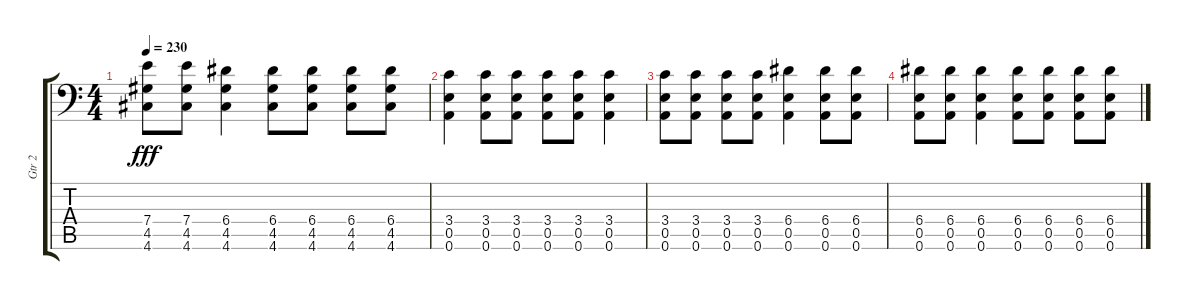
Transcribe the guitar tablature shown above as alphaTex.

\track ("Gtr 2" "Gtr 2") {instrument distortionguitar}
\staff {score tabs}
\tuning (B3 Gb3 D3 A2 E2 A1) {hide}
\ts (4 4)
\tempo 230
\clef f4
\ks c
(7.4 4.5 4.6).8{dy fff} (7.4 4.5 4.6).8 (6.4 4.5 4.6).4 (6.4 4.5 4.6).8 (6.4 4.5 4.6).8 (6.4 4.5 4.6).8 (6.4 4.5 4.6).8 |
(3.4 0.5 0.6).4 (3.4 0.5 0.6).8 (3.4 0.5 0.6).8 (3.4 0.5 0.6).8 (3.4 0.5 0.6).8 (3.4 0.5 0.6).4 |
(3.4 0.5 0.6).8 (3.4 0.5 0.6).8 (3.4 0.5 0.6).8 (3.4 0.5 0.6).8 (6.4 0.5 0.6).4 (6.4 0.5 0.6).8 (6.4 0.5 0.6).8 |
(6.4 0.5 0.6).8 (6.4 0.5 0.6).8 (6.4 0.5 0.6).4 (6.4 0.5 0.6).8 (6.4 0.5 0.6).8 (6.4 0.5 0.6).8 (6.4 0.5 0.6).8
